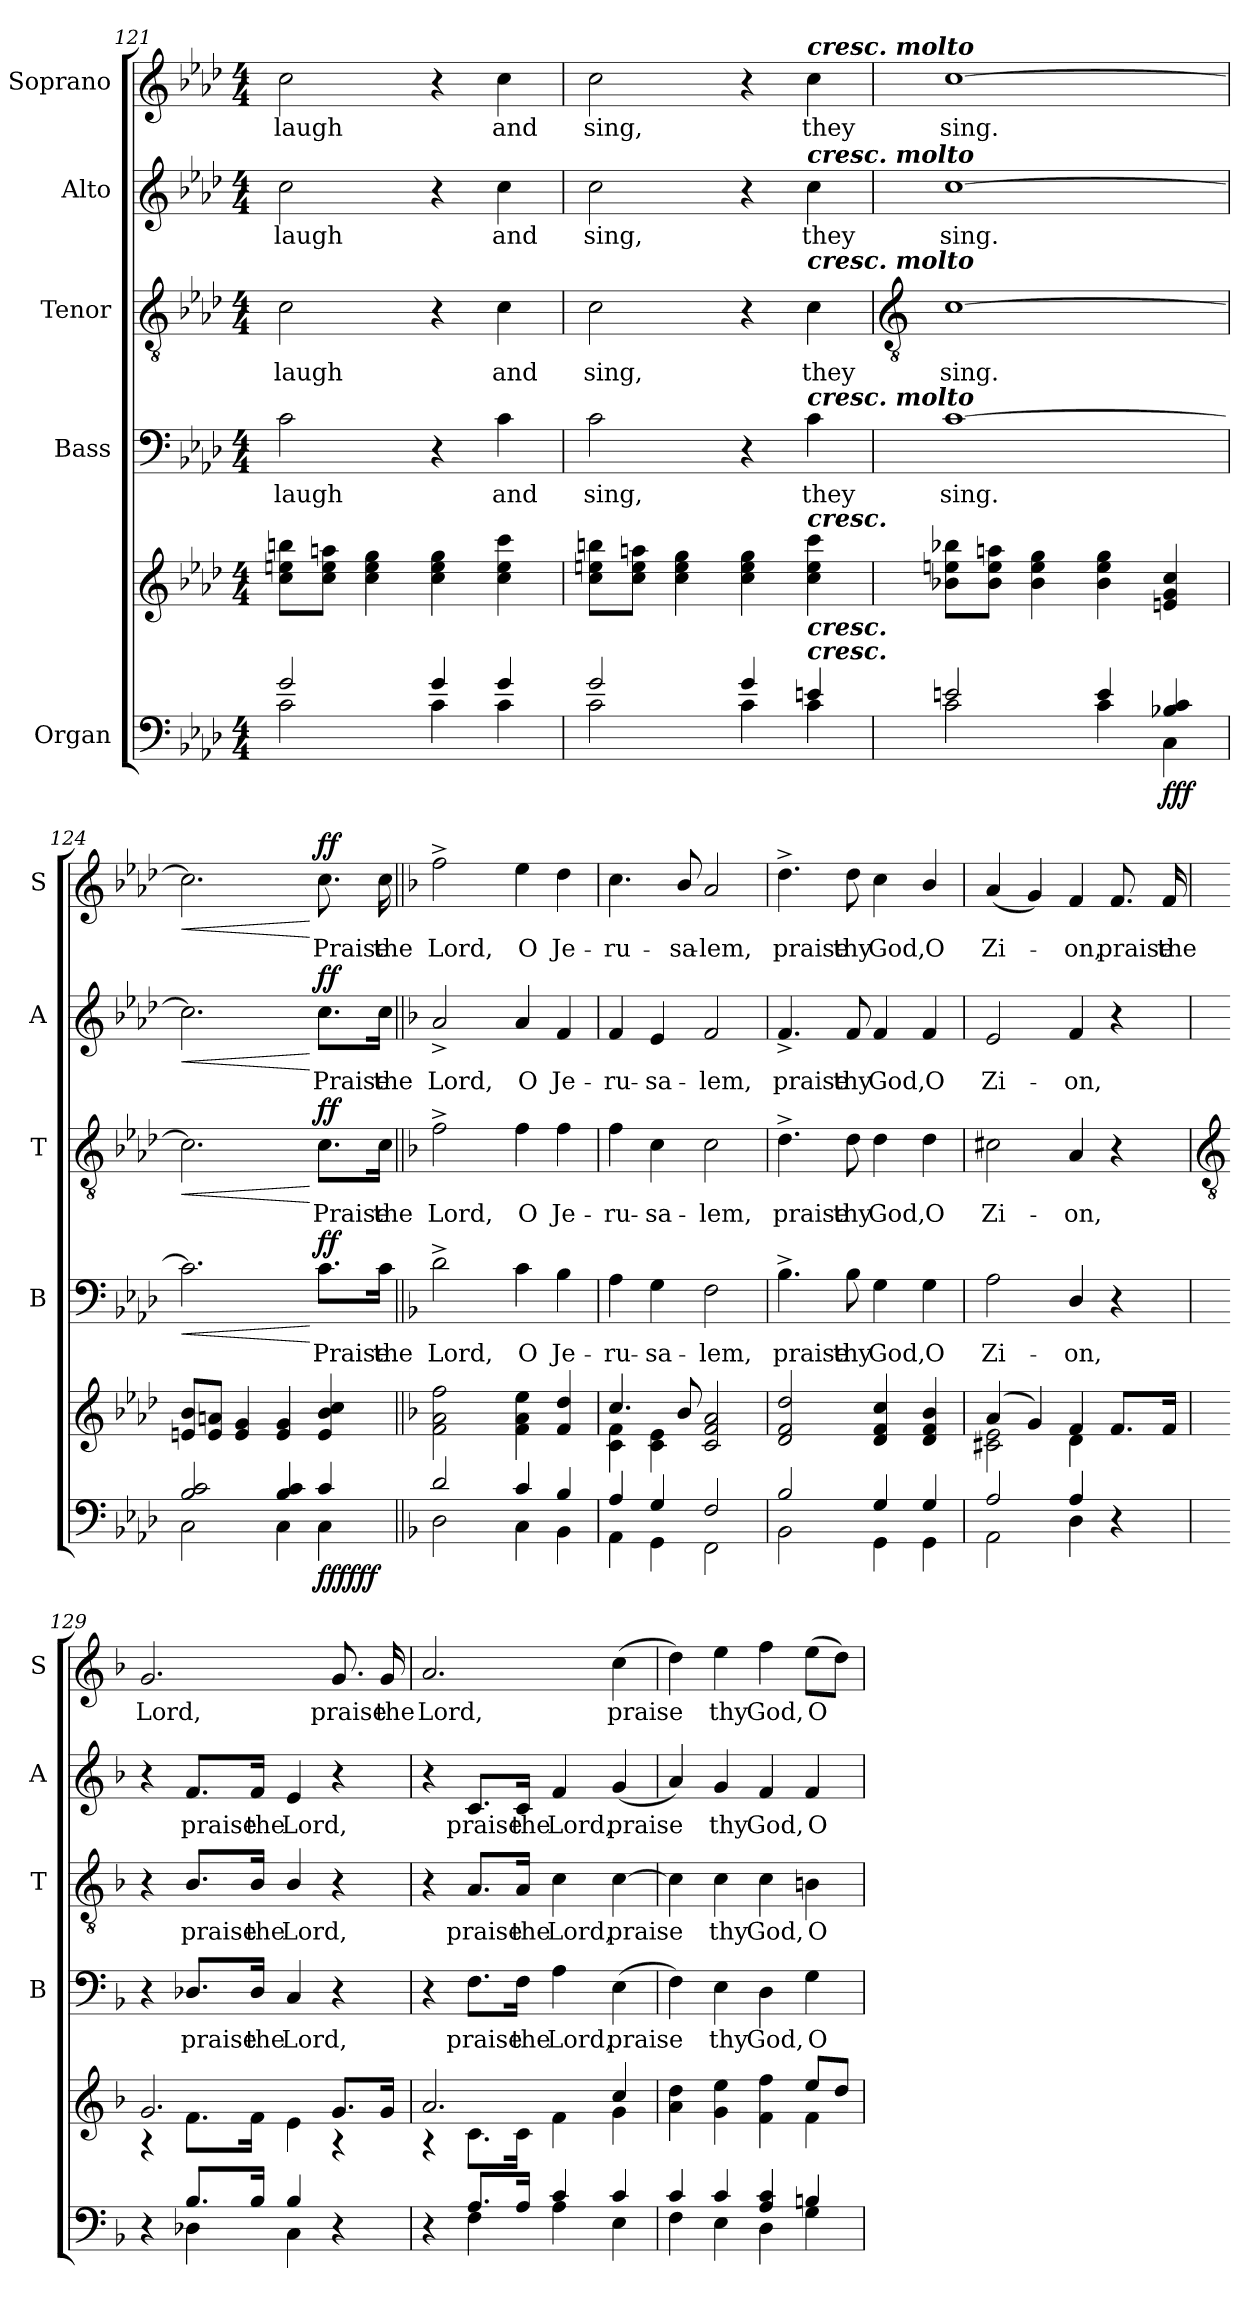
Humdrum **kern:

**kern	**kern	**dynam	**kern	**text	**dynam	**kern	**text	**dynam	**kern	**text	**dynam	**kern	**text	**dynam
*part5	*part5	*part5	*part4	*part4	*part4	*part3	*part3	*part3	*part2	*part2	*part2	*part1	*part1	*part1
*staff6	*staff5	*staff5/6	*staff4	*staff4	*staff4	*staff3	*staff3	*staff3	*staff2	*staff2	*staff2	*staff1	*staff1	*staff1
*I"Organ	*	*	*I"Bass	*	*	*I"Tenor	*	*	*I"Alto	*	*	*I"Soprano	*	*
*	*	*	*I'B	*	*	*I'T	*	*	*I'A	*	*	*I'S	*	*
*clefF4	*clefG2	*	*clefF4	*	*	*clefGv2	*	*	*clefG2	*	*	*clefG2	*	*
*k[b-e-a-d-]	*k[b-e-a-d-]	*	*k[b-e-a-d-]	*	*	*k[b-e-a-d-]	*	*	*k[b-e-a-d-]	*	*	*k[b-e-a-d-]	*	*
*A-:	*A-:	*	*A-:	*	*	*A-:	*	*	*A-:	*	*	*A-:	*	*
*M4/4	*M4/4	*	*M4/4	*	*	*M4/4	*	*	*M4/4	*	*	*M4/4	*	*
=121	=121	=121	=121	=121	=121	=121	=121	=121	=121	=121	=121	=121	=121	=121
*^	*	*	*	*	*	*	*	*	*	*	*	*	*	*
!	!	!	!	!	!LO:LY:b	!	!	!LO:LY:b	!	!	!LO:LY:b	!	!	!LO:LY:b	!
2g/	2c\	8cc\ 8een\ 8bbn\L	.	2c\	laugh	.	2c\	laugh	.	2cc\	laugh	.	2cc\	laugh	.
.	.	8cc\ 8ee\ 8aan\J	.	.	.	.	.	.	.	.	.	.	.	.	.
.	.	4cc\ 4ee\ 4gg\	.	.	.	.	.	.	.	.	.	.	.	.	.
4g/	4c\	4cc\ 4ee\ 4gg\	.	4r	.	.	4r	.	.	4r	.	.	4r	.	.
!	!	!	!	!	!LO:LY:b	!	!	!LO:LY:b	!	!	!LO:LY:b	!	!	!LO:LY:b	!
4g/	4c\	4cc\ 4ee\ 4ccc\	.	4c\	and	.	4c\	and	.	4cc\	and	.	4cc\	and	.
=122	=122	=122	=122	=122	=122	=122	=122	=122	=122	=122	=122	=122	=122	=122	=122
!	!	!	!	!	!LO:LY:b	!	!	!LO:LY:b	!	!	!LO:LY:b	!	!	!LO:LY:b	!
2g/	2c\	8cc\ 8een\ 8bbn\L	.	2c\	sing,	.	2c\	sing,	.	2cc\	sing,	.	2cc\	sing,	.
.	.	8cc\ 8ee\ 8aan\J	.	.	.	.	.	.	.	.	.	.	.	.	.
.	.	4cc\ 4ee\ 4gg\	.	.	.	.	.	.	.	.	.	.	.	.	.
4g/	4c\	4cc\ 4ee\ 4gg\	.	4r	.	.	4r	.	.	4r	.	.	4r	.	.
!	!	!	!	!	!	!	!	!	!	!	!	!	!LO:TX:a:Bi:t=cresc. molto	!	!
!	!	!	!	!	!	!	!	!	!	!LO:TX:a:Bi:t=cresc. molto	!	!	!	!	!
!	!	!	!	!	!	!	!LO:TX:a:Bi:t=cresc. molto	!	!	!	!	!	!	!	!
!	!	!	!	!LO:TX:a:Bi:t=cresc. molto	!	!	!	!	!	!	!	!	!	!	!
!	!	!LO:TX:a:Bi:t=cresc.	!	!	!	!	!	!	!	!	!	!	!	!	!
!LO:TX:a:Bi:t=cresc.	!	!	!	!	!	!	!	!	!	!	!	!	!	!	!
!LO:TX:a:Bi:t=cresc.	!	!	!	!	!	!	!	!	!	!	!	!	!	!	!
!	!	!	!	!	!LO:LY:b	!	!	!LO:LY:b	!	!	!LO:LY:b	!	!	!LO:LY:b	!
4en/	4c\	4cc\ 4ee\ 4ccc\	.	4c\	they	.	4c\	they	.	4cc\	they	.	4cc\	they	.
!!LO:LB:g=z
=123	=123	=123	=123	=123	=123	=123	=123	=123	=123	=123	=123	=123	=123	=123	=123
*	*	*	*	*	*	*	*clefGv2	*	*	*	*	*	*	*	*
*	*	*^	*	*	*	*	*	*	*	*	*	*	*	*	*
!	!	!	!	!	!	!LO:LY:b	!	!	!LO:LY:b	!	!	!LO:LY:b	!	!	!LO:LY:b	!
2en/	2c\	8b-X\ 8een\ 8bb-X\L	1ryy	.	[1c	sing.	.	[1c	sing.	.	[1cc	sing.	.	[1cc	sing.	.
.	.	8b-\ 8ee\ 8aan\J	.	.	.	.	.	.	.	.	.	.	.	.	.	.
.	.	4b-\ 4ee\ 4gg\	.	.	.	.	.	.	.	.	.	.	.	.	.	.
4e/	4c\	4b-\ 4ee\ 4gg\	.	.	.	.	.	.	.	.	.	.	.	.	.	.
!	!	!	!	!LO:DY:b=2	!	!	!	!	!	!	!	!	!	!	!	!
!	!	!	!	!LO:DY:n=1:b=2	!	!	!	!	!	!	!	!	!	!	!	!
!	!	!	!	!LO:DY:n=2:b	!	!	!	!	!	!	!	!	!	!	!	!
4B-X/ 4c/	4C\	4en/ 4g/ 4cc/	.	f f f	.	.	.	.	.	.	.	.	.	.	.	.
=124	=124	=124	=124	=124	=124	=124	=124	=124	=124	=124	=124	=124	=124	=124	=124	=124
!	!	!	!	!	!	!	!LO:HP:b	!	!	!LO:HP:b	!	!	!LO:HP:b	!	!	!LO:HP:b
2B-/ 2c/	2C\	8en/ 8b-/L	4ryy	.	2.c\]	.	<	2.c\]	.	<	2.cc\]	.	<	2.cc\]	.	<
.	.	8e/ 8an/J	.	.	.	.	.	.	.	.	.	.	.	.	.	.
.	.	4e/ 4g/	4ryy	.	.	.	.	.	.	.	.	.	.	.	.	.
4B-/ 4c/	4C\	4e/ 4g/	4ryy	.	.	.	.	.	.	.	.	.	.	.	.	.
!	!	!	!	!LO:DY:b=2	!	!LO:LY:b	!	!	!LO:LY:b	!	!	!LO:LY:b	!	!	!LO:LY:b	!
!	!	!	!	!LO:DY:n=1:b=2	!	!	!	!	!	!	!	!	!	!	!	!
!	!	!	!	!LO:DY:n=2:b	!	!	!LO:DY:n=1:b	!	!	!LO:DY:n=1:b	!	!	!LO:DY:n=1:b	!	!	!LO:DY:n=1:b
4c/	4C\	4e/ 4b-/ 4cc/	4ryy	ff ff ff	8.c\L	Praise	[ ff	8.c\L	Praise	[ ff	8.cc\L	Praise	[ ff	8.cc\	Praise	[ ff
!	!	!	!	!	!	!LO:LY:b	!	!	!LO:LY:b	!	!	!LO:LY:b	!	!	!LO:LY:b	!
.	.	.	.	.	16c\Jk	the	.	16c\Jk	the	.	16cc\Jk	the	.	16cc\	the	.
=125||	=125||	=125||	=125||	=125||	=125||	=125||	=125||	=125||	=125||	=125||	=125||	=125||	=125||	=125||	=125||	=125||
*k[b-]	*	*k[b-]	*	*	*k[b-]	*	*	*k[b-]	*	*	*k[b-]	*	*	*k[b-]	*	*
*F:	*	*F:	*	*	*F:	*	*	*F:	*	*	*F:	*	*	*F:	*	*
!	!	!	!	!	!	!LO:LY:b	!	!	!LO:LY:b	!	!	!LO:LY:b	!	!	!LO:LY:b	!
2d/	2D\	2f\ 2a\ 2ff\	4ryy	.	2d^\	Lord,	.	2f^\	Lord,	.	2a^/	Lord,	.	2ff^\	Lord,	.
.	.	.	4ryy	.	.	.	.	.	.	.	.	.	.	.	.	.
!	!	!	!	!	!	!LO:LY:b	!	!	!LO:LY:b	!	!	!LO:LY:b	!	!	!LO:LY:b	!
4c/	4C\	4f\ 4a\ 4ee\	4ryy	.	4c\	O	.	4f\	O	.	4a/	O	.	4ee\	O	.
!	!	!	!	!	!	!LO:LY:b	!	!	!LO:LY:b	!	!	!LO:LY:b	!	!	!LO:LY:b	!
4B-/	4BB-\	4f/ 4dd/	4ryy	.	4B-\	Je-	.	4f\	Je-	.	4f/	Je-	.	4dd\	Je-	.
=126	=126	=126	=126	=126	=126	=126	=126	=126	=126	=126	=126	=126	=126	=126	=126	=126
!	!	!	!	!	!	!LO:LY:b	!	!	!LO:LY:b	!	!	!LO:LY:b	!	!	!LO:LY:b	!
4A/	4AA\	4.cc/	4c\ 4f\	.	4A\	-ru-	.	4f\	-ru-	.	4f/	-ru-	.	4.cc\	-ru-	.
!	!	!	!	!	!	!LO:LY:b	!	!	!LO:LY:b	!	!	!LO:LY:b	!	!	!	!
4G/	4GG\	.	4c\ 4e\	.	4G\	-sa-	.	4c\	-sa-	.	4e/	-sa-	.	.	.	.
!	!	!	!	!	!	!	!	!	!	!	!	!	!	!	!LO:LY:b	!
.	.	8b-/	.	.	.	.	.	.	.	.	.	.	.	8b-/	-sa-	.
!	!	!	!	!	!	!LO:LY:b	!	!	!LO:LY:b	!	!	!LO:LY:b	!	!	!LO:LY:b	!
2F/	2FF\	2c/ 2f/ 2a/	2ryy	.	2F\	-lem,	.	2c\	-lem,	.	2f/	-lem,	.	2a/	-lem,	.
=127	=127	=127	=127	=127	=127	=127	=127	=127	=127	=127	=127	=127	=127	=127	=127	=127
!	!	!	!	!	!	!LO:LY:b	!	!	!LO:LY:b	!	!	!LO:LY:b	!	!	!LO:LY:b	!
2B-/	2BB-\	2d/ 2f/ 2dd/	4ryy	.	4.B-^\	praise	.	4.d^\	praise	.	4.f^/	praise	.	4.dd^\	praise	.
.	.	.	4ryy	.	.	.	.	.	.	.	.	.	.	.	.	.
!	!	!	!	!	!	!LO:LY:b	!	!	!LO:LY:b	!	!	!LO:LY:b	!	!	!LO:LY:b	!
.	.	.	.	.	8B-\	thy	.	8d\	thy	.	8f/	thy	.	8dd\	thy	.
!	!	!	!	!	!	!LO:LY:b	!	!	!LO:LY:b	!	!	!LO:LY:b	!	!	!LO:LY:b	!
4G/	4GG\	4d/ 4f/ 4cc/	4ryy	.	4G\	God,	.	4d\	God,	.	4f/	God,	.	4cc\	God,	.
!	!	!	!	!	!	!LO:LY:b	!	!	!LO:LY:b	!	!	!LO:LY:b	!	!	!LO:LY:b	!
4G/	4GG\	4d/ 4f/ 4b-/	4ryy	.	4G\	O	.	4d\	O	.	4f/	O	.	4b-/	O	.
=128	=128	=128	=128	=128	=128	=128	=128	=128	=128	=128	=128	=128	=128	=128	=128	=128
!	!	!	!	!	!	!LO:LY:b	!	!	!LO:LY:b	!	!	!LO:LY:b	!	!	!LO:LY:b	!
2A/	2AA\	(<4a/	2c#X\ 2e\	.	2A\	Zi-	.	2c#X\	Zi-	.	2e/	Zi-	.	(<4a/	Zi-	.
.	.	4g/)	.	.	.	.	.	.	.	.	.	.	.	4g/)	.	.
!	!	!	!	!	!	!LO:LY:b	!	!	!LO:LY:b	!	!	!LO:LY:b	!	!	!LO:LY:b	!
4A/	4D\	4f/	4d\	.	4D/	-on,	.	4A/	-on,	.	4f/	-on,	.	4f/	on,	.
!	!	!	!	!	!	!	!	!	!	!	!	!	!	!	!LO:LY:b	!
4r	4ryy	8.f/L	4ryy	.	4r	.	.	4r	.	.	4r	.	.	8.f/	praise	.
!	!	!	!	!	!	!	!	!	!	!	!	!	!	!	!LO:LY:b	!
.	.	16f/J	.	.	.	.	.	.	.	.	.	.	.	16f/	the	.
!!LO:LB:g=z
=129	=129	=129	=129	=129	=129	=129	=129	=129	=129	=129	=129	=129	=129	=129	=129	=129
*	*	*	*	*	*	*	*	*clefGv2	*	*	*	*	*	*	*	*
!	!	!	!	!	!	!	!	!	!	!	!	!	!	!	!LO:LY:b	!
4r	4ryy	2.g/	4r	.	4r	.	.	4r	.	.	4r	.	.	2.g/	Lord,	.
!	!	!	!	!	!	!LO:LY:b	!	!	!LO:LY:b	!	!	!LO:LY:b	!	!	!	!
8.B-/L	4D-X\	.	8.f\L	.	8.D-X/L	praise	.	8.B-/L	praise	.	8.f/L	praise	.	.	.	.
!	!	!	!	!	!	!LO:LY:b	!	!	!LO:LY:b	!	!	!LO:LY:b	!	!	!	!
16B-/J	.	.	16f\J	.	16D-/Jk	the	.	16B-/Jk	the	.	16f/Jk	the	.	.	.	.
!	!	!	!	!	!	!LO:LY:b	!	!	!LO:LY:b	!	!	!LO:LY:b	!	!	!	!
4B-/	4C\	.	4e\	.	4C/	Lord,	.	4B-/	Lord,	.	4e/	Lord,	.	.	.	.
!	!	!	!	!	!	!	!	!	!	!	!	!	!	!	!LO:LY:b	!
4r	4ryy	8.g/L	4r	.	4r	.	.	4r	.	.	4r	.	.	8.g/	praise	.
!	!	!	!	!	!	!	!	!	!	!	!	!	!	!	!LO:LY:b	!
.	.	16g/J	.	.	.	.	.	.	.	.	.	.	.	16g/	the	.
=130	=130	=130	=130	=130	=130	=130	=130	=130	=130	=130	=130	=130	=130	=130	=130	=130
!	!	!	!	!	!	!	!	!	!	!	!	!	!	!	!LO:LY:b	!
4r	4ryy	2.a/	4r	.	4r	.	.	4r	.	.	4r	.	.	2.a/	Lord,	.
!	!	!	!	!	!	!LO:LY:b	!	!	!LO:LY:b	!	!	!LO:LY:b	!	!	!	!
8.A/L	4F\	.	8.c\L	.	8.F\L	praise	.	8.A/L	praise	.	8.c/L	praise	.	.	.	.
!	!	!	!	!	!	!LO:LY:b	!	!	!LO:LY:b	!	!	!LO:LY:b	!	!	!	!
16A/J	.	.	16c\J	.	16F\Jk	the	.	16A/Jk	the	.	16c/Jk	the	.	.	.	.
!	!	!	!	!	!	!LO:LY:b	!	!	!LO:LY:b	!	!	!LO:LY:b	!	!	!	!
4c/	4A\	.	4f\	.	4A\	Lord,	.	4c\	Lord,	.	4f/	Lord,	.	.	.	.
!	!	!	!	!	!	!LO:LY:b	!	!	!LO:LY:b	!	!	!LO:LY:b	!	!	!LO:LY:b	!
4c/	4E\	4cc/	4g\	.	(>4E\	praise	.	[4c\	praise	.	(<4g/	praise	.	(>4cc\	praise	.
=131	=131	=131	=131	=131	=131	=131	=131	=131	=131	=131	=131	=131	=131	=131	=131	=131
4c/	4F\	4ryy	4a\ 4dd\	.	4F\)	.	.	4c\]	.	.	4a/)	.	.	4dd\)	.	.
!	!	!	!	!	!	!LO:LY:b	!	!	!LO:LY:b	!	!	!LO:LY:b	!	!	!LO:LY:b	!
4c/	4E\	4ryy	4g\ 4ee\	.	4E\	thy	.	4c\	thy	.	4g/	thy	.	4ee\	thy	.
!	!	!	!	!	!	!LO:LY:b	!	!	!LO:LY:b	!	!	!LO:LY:b	!	!	!LO:LY:b	!
4A/ 4c/	4D\	4ryy	4f\ 4ff\	.	4D\	God,	.	4c\	God,	.	4f/	God,	.	4ff\	God,	.
!	!	!	!	!	!	!LO:LY:b	!	!	!LO:LY:b	!	!	!LO:LY:b	!	!	!LO:LY:b	!
4Bn/	4G\	8ee/L	4f\	.	4G\	O	.	4Bn\	O	.	4f/	O	.	(>8ee\L	O	.
.	.	8dd/J	.	.	.	.	.	.	.	.	.	.	.	8dd\J)	.	.
*v	*v	*	*	*	*	*	*	*	*	*	*	*	*	*	*	*
*	*v	*v	*	*	*	*	*	*	*	*	*	*	*	*	*
=	=	=	=	=	=	=	=	=	=	=	=	=	=	=
*-	*-	*-	*-	*-	*-	*-	*-	*-	*-	*-	*-	*-	*-	*-
